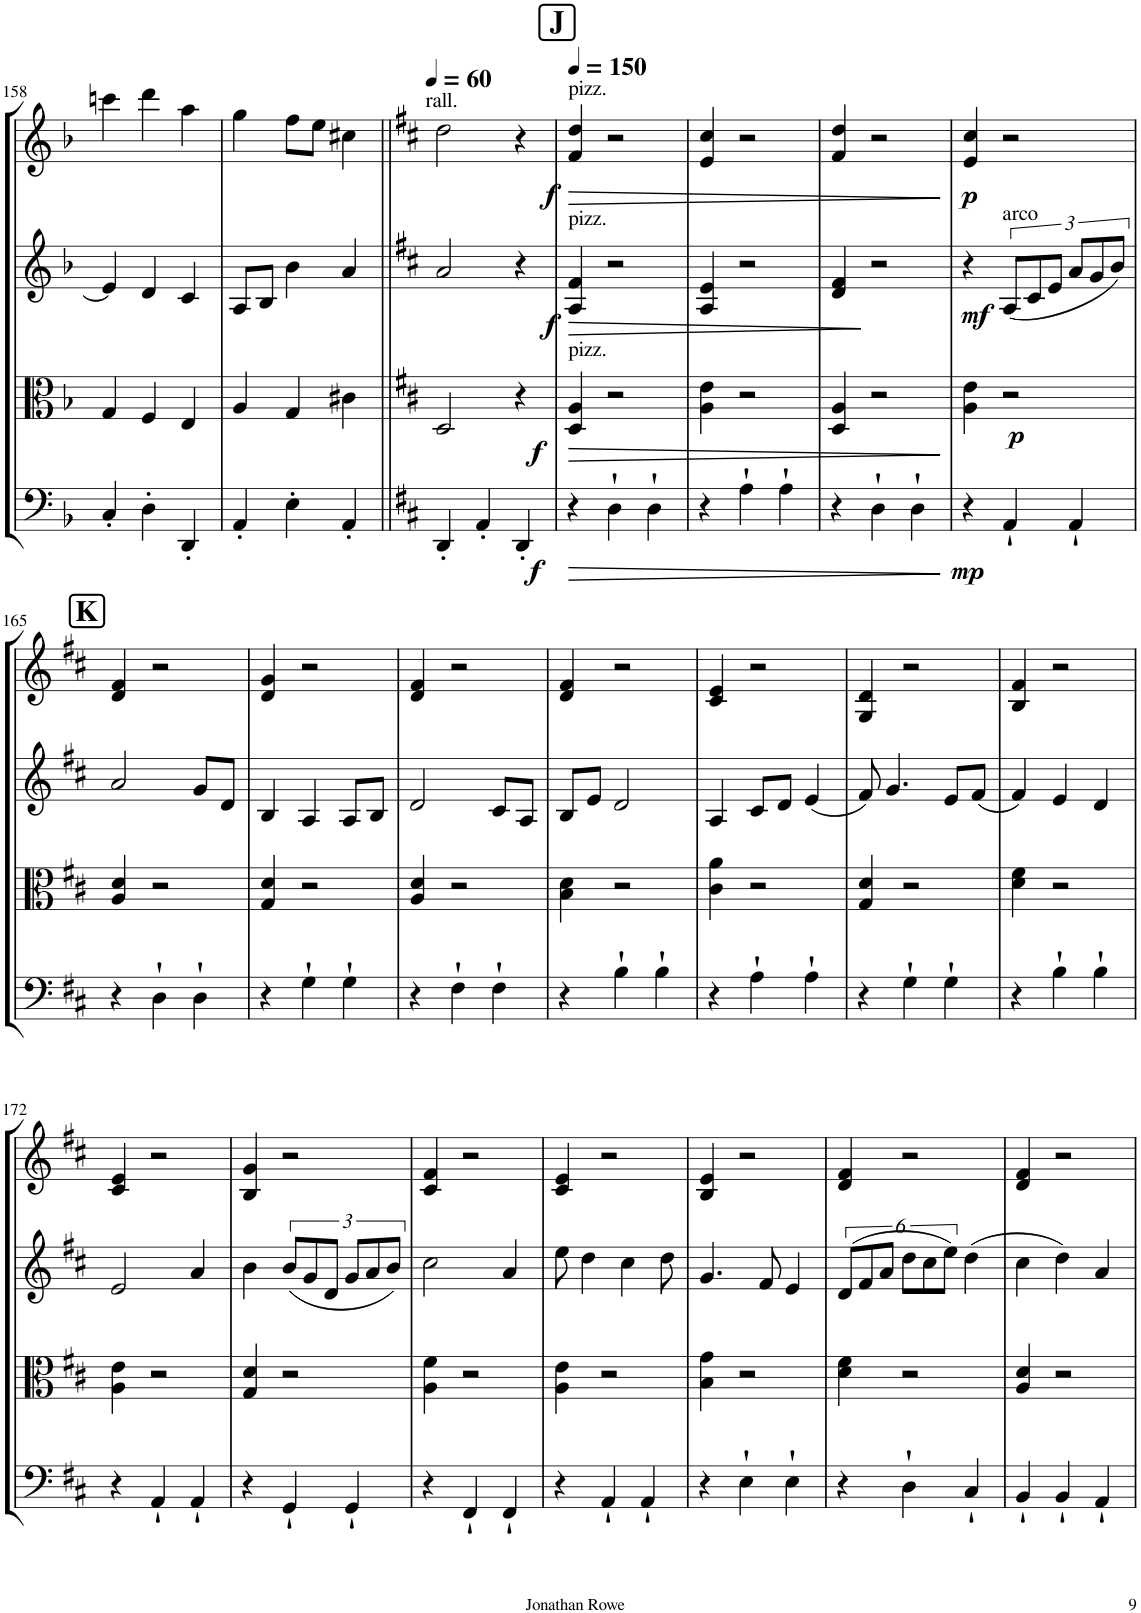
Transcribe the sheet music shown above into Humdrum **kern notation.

**kern	**dynam	**kern	**dynam	**kern	**dynam	**kern	**dynam
*part4	*part4	*part3	*part3	*part2	*part2	*part1	*part1
*staff4	*staff4	*staff3	*staff3	*staff2	*staff2	*staff1	*staff1
*I"Violoncello	*	*I"Viola	*	*I"Violin II	*	*I"Violin I	*
*I'Vc	*	*I'Vla	*	*I'Vln	*	*I'Vln	*
!!LO:PB:g=z
*clefF4	*	*clefC3	*	*clefG2	*	*clefG2	*
*k[b-]	*	*k[b-]	*	*k[b-]	*	*k[b-]	*
*M3/4	*	*M3/4	*	*M3/4	*	*M3/4	*
=158	=158	=158	=158	=158	=158	=158	=158
4C'/	.	4G/	.	4e/]	.	4cccn\	.
4D'\	.	4F/	.	4d/	.	4ddd\	.
4DD'/	.	4E/	.	4c/	.	4aa\	.
=159	=159	=159	=159	=159	=159	=159	=159
4AA'/	.	4A/	.	8A/L	.	4gg\	.
.	.	.	.	8B-/J	.	.	.
4E'\	.	4G/	.	4b-\	.	8ff\L	.
.	.	.	.	.	.	8ee\J	.
4AA'/	.	4c#X\	.	4a/	.	4cc#X\	.
=160||	=160||	=160||	=160||	=160||	=160||	=160||	=160||
*k[f#c#]	*	*k[f#c#]	*	*k[f#c#]	*	*k[f#c#]	*
*	*	*	*	*	*	*MM60	*
!	!	!	!	!	!	!LO:TX:a:t=rall.	!
4DD'/	.	2D/	.	2a/	.	2dd\	.
4AA'/	.	.	.	.	.	.	.
4DD'/	.	4r	.	4r	.	4r	.
=161	=161	=161	=161	=161	=161	=161	=161
!!LO:REH:place=s1:a:B:cj:fs=14:t=J
*	*	*	*	*	*	*MM150	*
!	!	!	!	!	!	!LO:TX:a:t=pizz.	!
!	!	!	!	!LO:TX:a:t=pizz.	!	!	!
!	!	!LO:TX:a:t=pizz.	!	!	!	!	!
!	!LO:HP:b	!	!LO:HP:b	!	!LO:HP:b	!	!LO:HP:b
!	!LO:DY:n=1:b	!	!LO:DY:n=1:b	!	!LO:DY:n=1:b	!	!LO:DY:n=1:b
4r	> f	4D/ 4A/	> f	4A/ 4f#/	> f	4f#/ 4dd/	> f
4D`\	.	2r	.	2r	.	2r	.
4D`\	.	.	.	.	.	.	.
=162	=162	=162	=162	=162	=162	=162	=162
4r	.	4A\ 4e\	.	4A/ 4e/	.	4e/ 4cc#/	.
4A`\	.	2r	.	2r	.	2r	.
4A`\	.	.	.	.	.	.	.
=163	=163	=163	=163	=163	=163	=163	=163
4r	.	4D/ 4A/	.	4d/ 4f#/	.	4f#/ 4dd/	.
4D`\	.	2r	.	2r	]	2r	.
4D`\	.	.	.	.	.	.	.
.	]	.	]	.	.	.	]
=164	=164	=164	=164	=164	=164	=164	=164
!	!LO:DY:b	!	!	!	!LO:DY:b	!	!LO:DY:b
4r	mp	4A\ 4e\	.	4r	mf	4e/ 4cc#/	p
!	!	!	!	!LO:TX:a:t=arco	!	!	!
!	!	!	!LO:DY:b	!	!	!	!
4AA`/	.	2r	p	(12A/L	.	2r	.
.	.	.	.	12c#/	.	.	.
.	.	.	.	12e/J	.	.	.
4AA`/	.	.	.	12a/L	.	.	.
.	.	.	.	12g/	.	.	.
.	.	.	.	12b/J)	.	.	.
!!LO:LB:g=z
!!LO:REH:place=s1:a:B:cj:fs=14:t=K
=165	=165	=165	=165	=165	=165	=165	=165
4r	.	4A/ 4d/	.	2a/	.	4d/ 4f#/	.
4D`\	.	2r	.	.	.	2r	.
4D`\	.	.	.	8g/L	.	.	.
.	.	.	.	8d/J	.	.	.
=166	=166	=166	=166	=166	=166	=166	=166
4r	.	4G/ 4d/	.	4B/	.	4d/ 4g/	.
4G`\	.	2r	.	4A/	.	2r	.
4G`\	.	.	.	8A/L	.	.	.
.	.	.	.	8B/J	.	.	.
=167	=167	=167	=167	=167	=167	=167	=167
4r	.	4A/ 4d/	.	2d/	.	4d/ 4f#/	.
4F#`\	.	2r	.	.	.	2r	.
4F#`\	.	.	.	8c#/L	.	.	.
.	.	.	.	8A/J	.	.	.
=168	=168	=168	=168	=168	=168	=168	=168
4r	.	4B\ 4d\	.	8B/L	.	4d/ 4f#/	.
.	.	.	.	8e/J	.	.	.
4B`\	.	2r	.	2d/	.	2r	.
4B`\	.	.	.	.	.	.	.
=169	=169	=169	=169	=169	=169	=169	=169
4r	.	4c#\ 4a\	.	4A/	.	4c#/ 4e/	.
4A`\	.	2r	.	8c#/L	.	2r	.
.	.	.	.	8d/J	.	.	.
4A`\	.	.	.	(4e/	.	.	.
=170	=170	=170	=170	=170	=170	=170	=170
4r	.	4G/ 4d/	.	8f#/)	.	4G/ 4d/	.
.	.	.	.	4.g/	.	.	.
4G`\	.	2r	.	.	.	2r	.
4G`\	.	.	.	8e/L	.	.	.
.	.	.	.	(8f#/J	.	.	.
=171	=171	=171	=171	=171	=171	=171	=171
4r	.	4d\ 4f#\	.	4f#/)	.	4B/ 4f#/	.
4B`\	.	2r	.	4e/	.	2r	.
4B`\	.	.	.	4d/	.	.	.
!!LO:LB:g=z
=172	=172	=172	=172	=172	=172	=172	=172
4r	.	4A\ 4e\	.	2e/	.	4c#/ 4e/	.
4AA`/	.	2r	.	.	.	2r	.
4AA`/	.	.	.	4a/	.	.	.
=173	=173	=173	=173	=173	=173	=173	=173
4r	.	4G/ 4d/	.	4b\	.	4B/ 4g/	.
4GG`/	.	2r	.	(12b/L	.	2r	.
.	.	.	.	12g/	.	.	.
.	.	.	.	12d/J	.	.	.
4GG`/	.	.	.	12g/L	.	.	.
.	.	.	.	12a/	.	.	.
.	.	.	.	12b/J)	.	.	.
=174	=174	=174	=174	=174	=174	=174	=174
4r	.	4A\ 4f#\	.	2cc#\	.	4c#/ 4f#/	.
4FF#`/	.	2r	.	.	.	2r	.
4FF#`/	.	.	.	4a/	.	.	.
=175	=175	=175	=175	=175	=175	=175	=175
4r	.	4A\ 4e\	.	8ee\	.	4c#/ 4e/	.
.	.	.	.	4dd\	.	.	.
4AA`/	.	2r	.	.	.	2r	.
.	.	.	.	4cc#\	.	.	.
4AA`/	.	.	.	.	.	.	.
.	.	.	.	8dd\	.	.	.
=176	=176	=176	=176	=176	=176	=176	=176
4r	.	4B\ 4g\	.	4.g/	.	4B/ 4e/	.
4E`\	.	2r	.	.	.	2r	.
.	.	.	.	8f#/	.	.	.
4E`\	.	.	.	4e/	.	.	.
=177	=177	=177	=177	=177	=177	=177	=177
4r	.	4d\ 4f#\	.	(12d/L	.	4d/ 4f#/	.
.	.	.	.	12f#/	.	.	.
.	.	.	.	12a/J	.	.	.
4D`\	.	2r	.	12dd\L	.	2r	.
.	.	.	.	12cc#\	.	.	.
.	.	.	.	12ee\J)	.	.	.
4C#`/	.	.	.	(4dd\	.	.	.
=178	=178	=178	=178	=178	=178	=178	=178
4BB`/	.	4A/ 4d/	.	4cc#\	.	4d/ 4f#/	.
4BB`/	.	2r	.	4dd\)	.	2r	.
4AA`/	.	.	.	4a/	.	.	.
=	=	=	=	=	=	=	=
*-	*-	*-	*-	*-	*-	*-	*-
